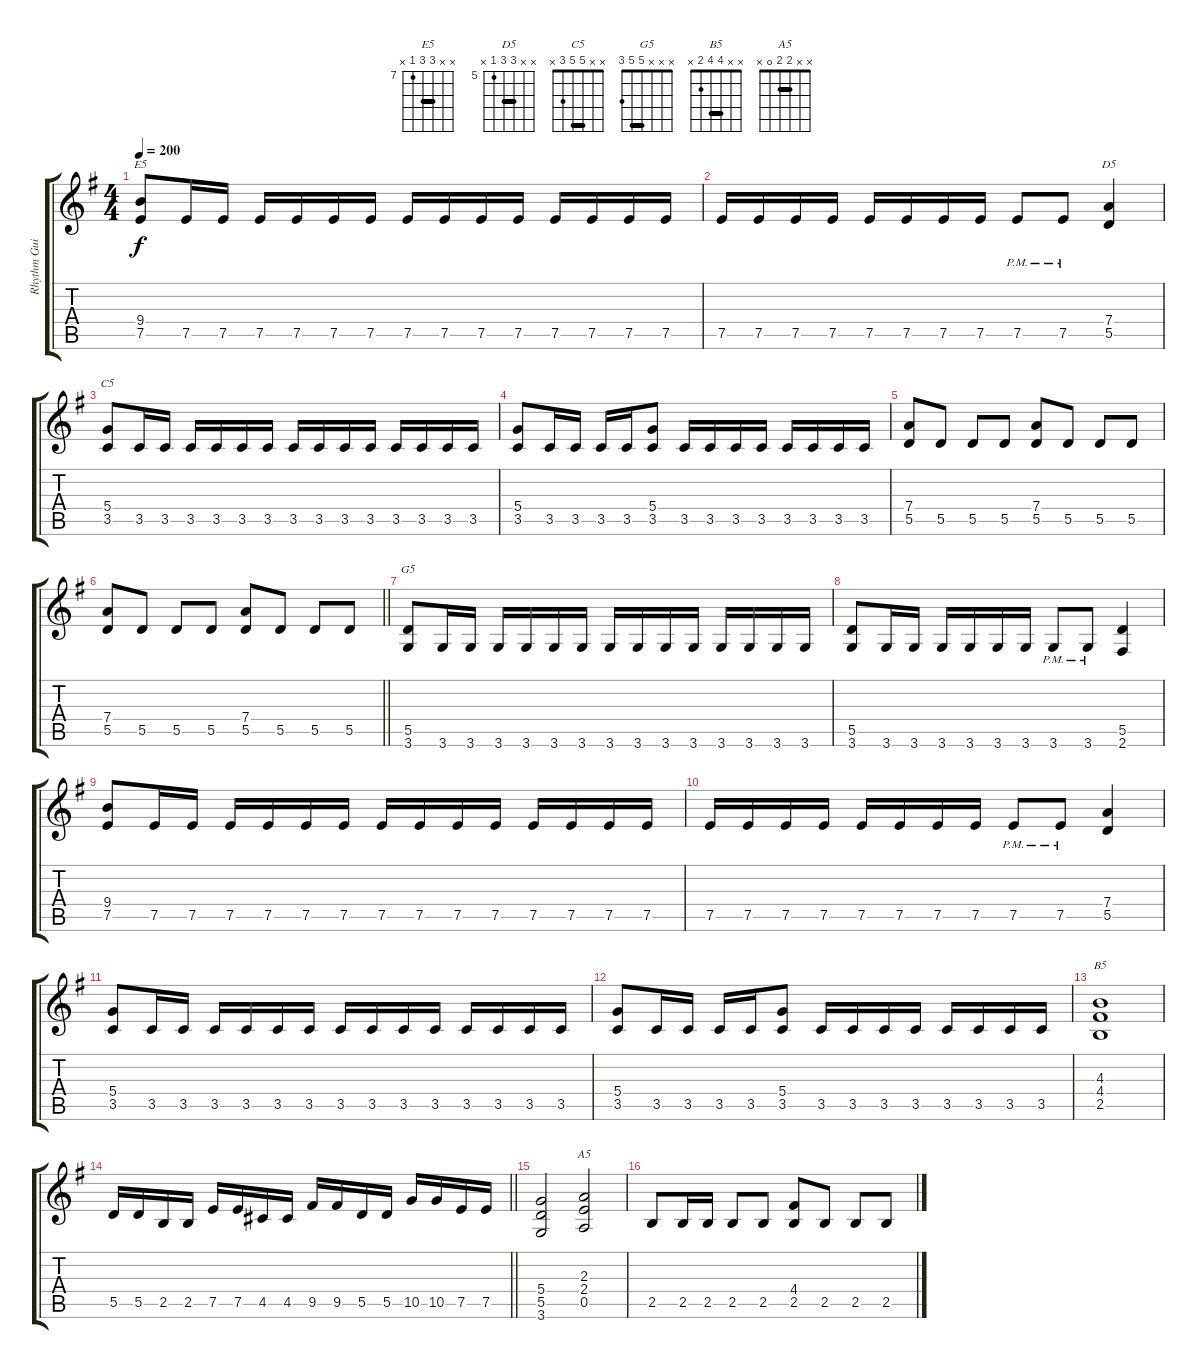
\track ("Rhythm Guitar A" "Rhythm Gui") {instrument overdrivenguitar}
\staff {score tabs}
\tuning (E4 B3 G3 D3 A2 E2) {hide}
\chord ("E5" x x 9 9 7 x) {firstfret 7 barre 9}
\chord ("D5" x x 7 7 5 x) {firstfret 5 barre 7}
\chord ("C5" x x 5 5 3 x) {barre 5}
\chord ("G5" x x x 5 5 3) {barre 5}
\chord ("B5" x x 4 4 2 x) {barre 4}
\chord ("A5" x x 2 2 0 x) {barre 2}
\ts (4 4)
\tempo 200
\clef g2
\ks g
(9.4 7.5).8{ch "E5" dy f} 7.5.16 7.5.16 7.5.16 7.5.16 7.5.16 7.5.16 7.5.16 7.5.16 7.5.16 7.5.16 7.5.16 7.5.16 7.5.16 7.5.16 |
7.5.16 7.5.16 7.5.16 7.5.16 7.5.16 7.5.16 7.5.16 7.5.16 7.5{pm}.8 7.5{pm}.8 (7.4 5.5).4{ch "D5"} |
(5.4 3.5).8{ch "C5"} 3.5.16 3.5.16 3.5.16 3.5.16 3.5.16 3.5.16 3.5.16 3.5.16 3.5.16 3.5.16 3.5.16 3.5.16 3.5.16 3.5.16 |
(5.4 3.5).8 3.5.16 3.5.16 3.5.16 3.5.16 (5.4 3.5).8 3.5.16 3.5.16 3.5.16 3.5.16 3.5.16 3.5.16 3.5.16 3.5.16 |
(7.4 5.5).8 5.5.8 5.5.8 5.5.8 (7.4 5.5).8 5.5.8 5.5.8 5.5.8 |
\barLineRight lightlight
(7.4 5.5).8 5.5.8 5.5.8 5.5.8 (7.4 5.5).8 5.5.8 5.5.8 5.5.8 |
\section ("" "")
(5.5 3.6).8{ch "G5"} 3.6.16 3.6.16 3.6.16 3.6.16 3.6.16 3.6.16 3.6.16 3.6.16 3.6.16 3.6.16 3.6.16 3.6.16 3.6.16 3.6.16 |
(5.5 3.6).8 3.6.16 3.6.16 3.6.16 3.6.16 3.6.16 3.6.16 3.6{pm}.8 3.6{pm}.8 (5.5 2.6).4 |
(9.4 7.5).8 7.5.16 7.5.16 7.5.16 7.5.16 7.5.16 7.5.16 7.5.16 7.5.16 7.5.16 7.5.16 7.5.16 7.5.16 7.5.16 7.5.16 |
7.5.16 7.5.16 7.5.16 7.5.16 7.5.16 7.5.16 7.5.16 7.5.16 7.5{pm}.8 7.5{pm}.8 (7.4 5.5).4 |
(5.4 3.5).8 3.5.16 3.5.16 3.5.16 3.5.16 3.5.16 3.5.16 3.5.16 3.5.16 3.5.16 3.5.16 3.5.16 3.5.16 3.5.16 3.5.16 |
(5.4 3.5).8 3.5.16 3.5.16 3.5.16 3.5.16 (5.4 3.5).8 3.5.16 3.5.16 3.5.16 3.5.16 3.5.16 3.5.16 3.5.16 3.5.16 |
(4.3 4.4 2.5).1{ch "B5"} |
\barLineRight lightlight
5.5.16 5.5.16 2.5.16 2.5.16 7.5.16 7.5.16 4.5.16 4.5.16 9.5.16 9.5.16 5.5.16 5.5.16 10.5.16 10.5.16 7.5.16 7.5.16 |
\section ("" "")
(5.4 5.5 3.6).2 (2.3 2.4 0.5).2{ch "A5"} |
2.5.8 2.5.16 2.5.16 2.5.8 2.5.8 (4.4 2.5).8 2.5.8 2.5.8 2.5.8
